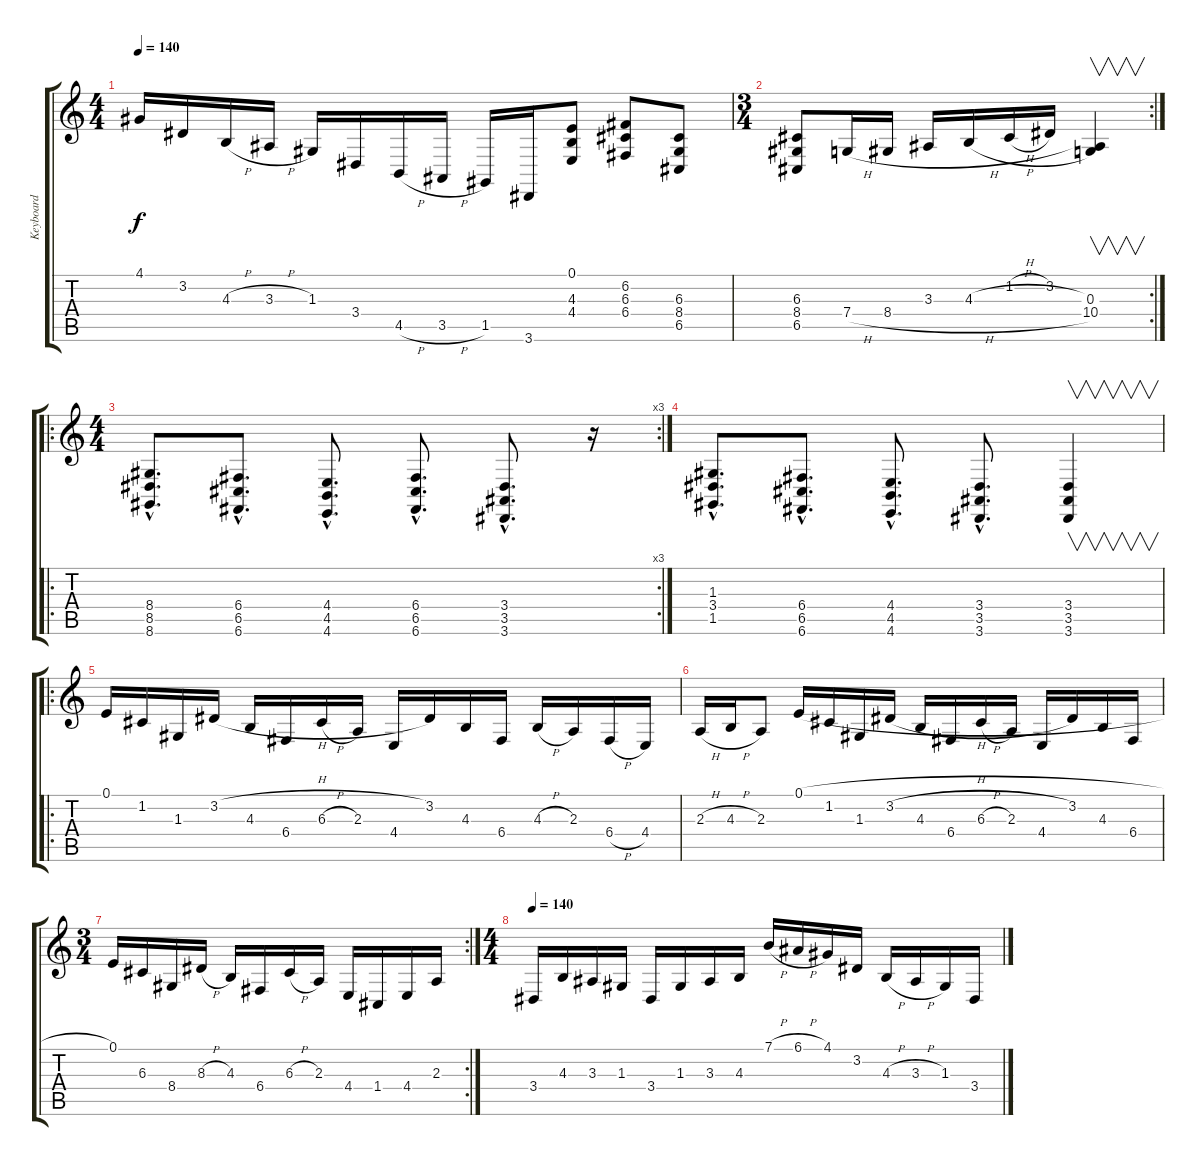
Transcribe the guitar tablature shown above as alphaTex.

\track ("Keyboard" "Keyboard") {instrument harpsichord}
\staff {score tabs}
\tuning (E4 C4 G3 C3 G2 C2) {hide}
\ts (4 4)
\tempo 140
\clef g2
\ks c
4.1.16{dy f} 3.2.16 4.3{h}.16 3.3{h}.16 1.3.16 3.4.16 4.5{h}.16 3.5{h}.16 1.5.16 3.6.16 (0.1 4.3 4.4).8 (6.2 6.3 6.4).8 (6.3 8.4 6.5).8 |
\rc 2
\ts (3 4)
(6.3 8.4 6.5).8 7.4{h}.16 8.4{h}.16 3.3.16 4.3{h}.16 1.2{h}.16 3.2.16 (0.3 10.4).4{v} |
\ro
\rc 3
\ts (4 4)
(8.4{hac} 8.5{hac} 8.6{hac}).8{d} (6.4{hac} 6.5{hac} 6.6{hac}).8{d} (4.4{hac} 4.5{hac} 4.6{hac}).8{d} (6.4{hac} 6.5{hac} 6.6{hac}).8{d} (3.4{hac} 3.5{hac} 3.6{hac}).8{d} r.16 |
(1.3{hac} 3.4{hac} 1.5{hac}).8{d} (6.4{hac} 6.5{hac} 6.6{hac}).8{d} (4.4{hac} 4.5{hac} 4.6{hac}).8{d} (3.4{hac} 3.5{hac} 3.6{hac}).8{d} (3.4 3.5 3.6).4{v} |
\ro
0.1.16 1.2.16 1.3.16 3.2{h}.16 4.3.16 6.4.16 6.3{h}.16 2.3.16 4.4.16 3.2.16 4.3.16 6.4.16 4.3{h}.16 2.3.16 6.4{h}.16 4.4.16 |
2.3{h}.16 4.3{h}.16 2.3.8 0.1{h}.16 1.2.16 1.3.16 3.2{h}.16 4.3.16 6.4.16 6.3{h}.16 2.3.16 4.4.16 3.2.16 4.3.16 6.4.16 |
\rc 2
\ts (3 4)
0.1.16 6.3.16 8.4.16 8.3{h}.16 4.3.16 6.4.16 6.3{h}.16 2.3.16 4.4.16 1.4.16 4.4.16 2.3.16 |
\ts (4 4)
\tempo 140
3.4.16 4.3.16 3.3.16 1.3.16 3.4.16 1.3.16 3.3.16 4.3.16 7.1{h}.16 6.1{h}.16 4.1.16 3.2.16 4.3{h}.16 3.3{h}.16 1.3.16 3.4.16
